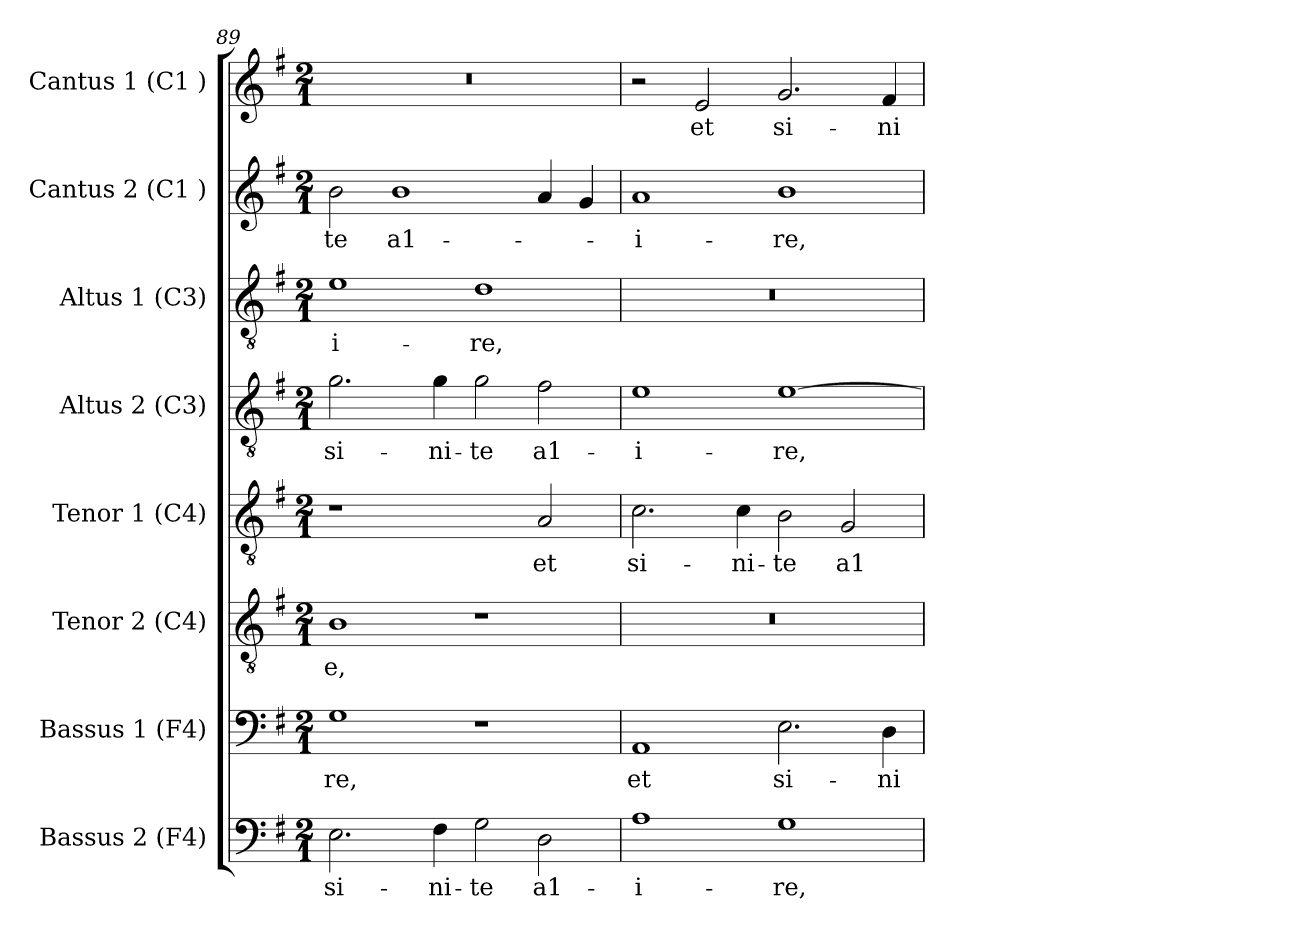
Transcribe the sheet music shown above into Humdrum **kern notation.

**kern	**text	**kern	**text	**kern	**text	**kern	**text	**kern	**text	**kern	**text	**kern	**text	**kern	**text
*part8	*part8	*part7	*part7	*part6	*part6	*part5	*part5	*part4	*part4	*part3	*part3	*part2	*part2	*part1	*part1
*staff8	*staff8	*staff7	*staff7	*staff6	*staff6	*staff5	*staff5	*staff4	*staff4	*staff3	*staff3	*staff2	*staff2	*staff1	*staff1
*I"Bassus 2 (F4)	*	*I"Bassus 1 (F4)	*	*I"Tenor 2 (C4)	*	*I"Tenor 1 (C4)	*	*I"Altus 2 (C3)	*	*I"Altus 1 (C3)	*	*I"Cantus 2 (C1 )	*	*I"Cantus 1 (C1 )	*
*I'B2	*	*I'B1	*	*I'T2	*	*I'T1	*	*I'A2	*	*I'A1	*	*I'C2	*	*I'C1	*
*clefF4	*	*clefF4	*	*clefGv2	*	*clefGv2	*	*clefGv2	*	*clefGv2	*	*clefG2	*	*clefG2	*
*k[f#]	*	*k[f#]	*	*k[f#]	*	*k[f#]	*	*k[f#]	*	*k[f#]	*	*k[f#]	*	*k[f#]	*
*G:	*	*G:	*	*G:	*	*G:	*	*G:	*	*G:	*	*G:	*	*G:	*
*M2/1	*	*M2/1	*	*M2/1	*	*M2/1	*	*M2/1	*	*M2/1	*	*M2/1	*	*M2/1	*
=89	=89	=89	=89	=89	=89	=89	=89	=89	=89	=89	=89	=89	=89	=89	=89
!	!LO:LY:b:cj	!	!LO:LY:b:cj	!	!LO:LY:b:cj	!	!	!	!LO:LY:b:cj	!	!LO:LY:b:rj	!	!LO:LY:b:cj	!	!
2.E\	si-	1G	-re,	1B	-e,	1r	.	2.g\	si-	1e	-i-	2b\	-te	0r	.
!	!	!	!	!	!	!	!	!	!	!	!	!	!LO:LY:b:cj	!	!
.	.	.	.	.	.	.	.	.	.	.	.	1b	a1-	.	.
!	!LO:LY:b:cj	!	!	!	!	!	!	!	!LO:LY:b:cj	!	!	!	!	!	!
4F#\	-ni-	.	.	.	.	.	.	4g\	-ni-	.	.	.	.	.	.
!	!LO:LY:b:cj	!	!	!	!	!	!	!	!LO:LY:b:cj	!	!LO:LY:b:cj	!	!	!	!
2G\	-te	1r	.	1r	.	2ryy	.	2g\	-te	1d	-re,	.	.	.	.
!	!LO:LY:b:cj	!	!	!	!	!	!LO:LY:b:cj	!	!LO:LY:b:cj	!	!	!	!	!	!
2D\	a1-	.	.	.	.	2A/	et	2f#\	a1-	.	.	4a/	.	.	.
.	.	.	.	.	.	.	.	.	.	.	.	4g/	.	.	.
=90	=90	=90	=90	=90	=90	=90	=90	=90	=90	=90	=90	=90	=90	=90	=90
!	!LO:LY:b:rj	!	!LO:LY:b:cj	!	!	!	!LO:LY:b:cj	!	!LO:LY:b:rj	!	!	!	!LO:LY:b:rj	!	!
1A	-i-	1AA	et	0r	.	2.c\	si-	1e	-i-	0r	.	1a	-i-	2r	.
!	!	!	!	!	!	!	!	!	!	!	!	!	!	!	!LO:LY:b:cj
.	.	.	.	.	.	.	.	.	.	.	.	.	.	2e/	et
!	!	!	!	!	!	!	!LO:LY:b:cj	!	!	!	!	!	!	!	!
.	.	.	.	.	.	4c\	-ni-	.	.	.	.	.	.	.	.
!	!LO:LY:b:cj	!	!LO:LY:b:cj	!	!	!	!LO:LY:b:cj	!	!LO:LY:b:cj	!	!	!	!LO:LY:b:cj	!	!LO:LY:b:cj
1G	-re,	2.E\	si-	.	.	2B\	-te	[<1e	-re,	.	.	1b	-re,	2.g/	si-
!	!	!	!	!	!	!	!LO:LY:b:cj	!	!	!	!	!	!	!	!
.	.	.	.	.	.	2G/	a1-	.	.	.	.	.	.	.	.
!	!	!	!LO:LY:b:cj	!	!	!	!	!	!	!	!	!	!	!	!LO:LY:b:cj
.	.	4D\	-ni-	.	.	.	.	.	.	.	.	.	.	4f#/	-ni-
=	=	=	=	=	=	=	=	=	=	=	=	=	=	=	=
*-	*-	*-	*-	*-	*-	*-	*-	*-	*-	*-	*-	*-	*-	*-	*-
